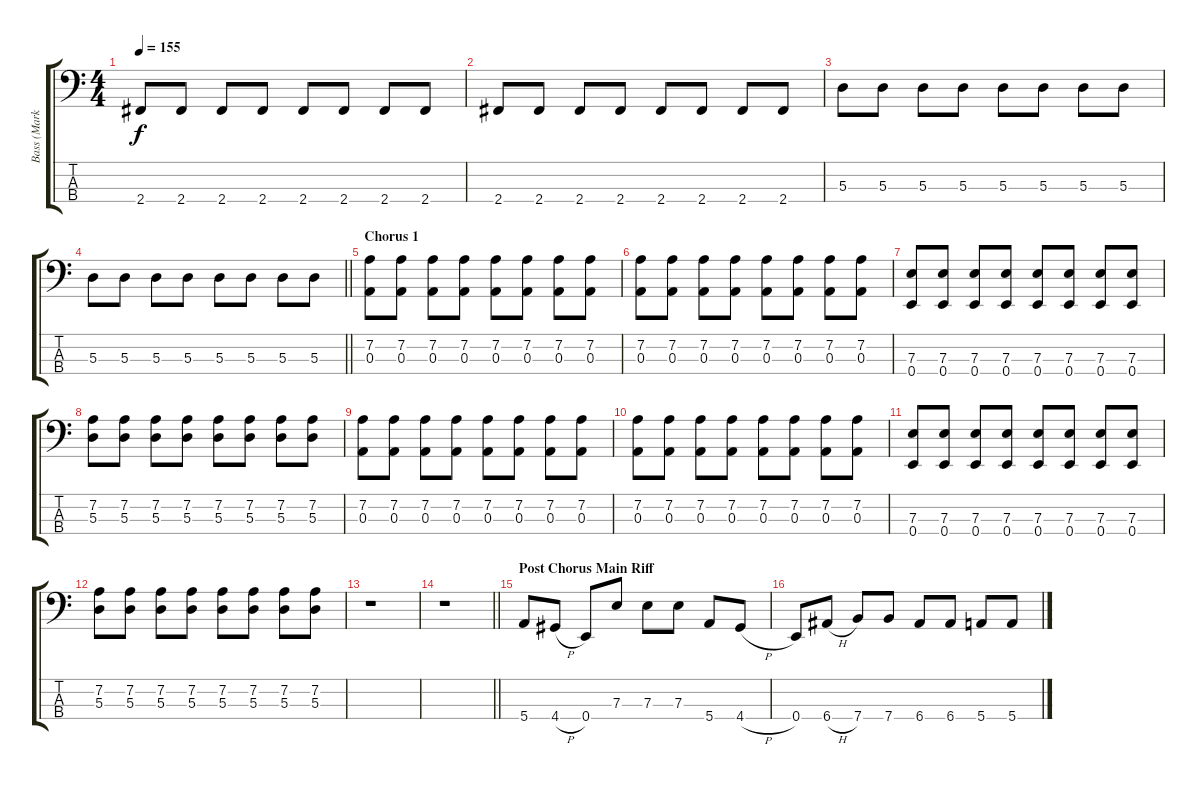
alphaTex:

\track ("Bass (Mark)" "Bass (Mark") {instrument electricbasspick}
\staff {score tabs}
\tuning (G2 D2 A1 E1) {hide}
\ts (4 4)
\tempo 155
\clef f4
\ks c
2.4.8{dy f} 2.4.8 2.4.8 2.4.8 2.4.8 2.4.8 2.4.8 2.4.8 |
2.4.8 2.4.8 2.4.8 2.4.8 2.4.8 2.4.8 2.4.8 2.4.8 |
5.3.8 5.3.8 5.3.8 5.3.8 5.3.8 5.3.8 5.3.8 5.3.8 |
\barLineRight lightlight
5.3.8 5.3.8 5.3.8 5.3.8 5.3.8 5.3.8 5.3.8 5.3.8 |
\section ("" "Chorus 1")
(7.2 0.3).8 (7.2 0.3).8 (7.2 0.3).8 (7.2 0.3).8 (7.2 0.3).8 (7.2 0.3).8 (7.2 0.3).8 (7.2 0.3).8 |
(7.2 0.3).8 (7.2 0.3).8 (7.2 0.3).8 (7.2 0.3).8 (7.2 0.3).8 (7.2 0.3).8 (7.2 0.3).8 (7.2 0.3).8 |
(7.3 0.4).8 (7.3 0.4).8 (7.3 0.4).8 (7.3 0.4).8 (7.3 0.4).8 (7.3 0.4).8 (7.3 0.4).8 (7.3 0.4).8 |
(7.2 5.3).8 (7.2 5.3).8 (7.2 5.3).8 (7.2 5.3).8 (7.2 5.3).8 (7.2 5.3).8 (7.2 5.3).8 (7.2 5.3).8 |
(7.2 0.3).8 (7.2 0.3).8 (7.2 0.3).8 (7.2 0.3).8 (7.2 0.3).8 (7.2 0.3).8 (7.2 0.3).8 (7.2 0.3).8 |
(7.2 0.3).8 (7.2 0.3).8 (7.2 0.3).8 (7.2 0.3).8 (7.2 0.3).8 (7.2 0.3).8 (7.2 0.3).8 (7.2 0.3).8 |
(7.3 0.4).8 (7.3 0.4).8 (7.3 0.4).8 (7.3 0.4).8 (7.3 0.4).8 (7.3 0.4).8 (7.3 0.4).8 (7.3 0.4).8 |
(7.2 5.3).8 (7.2 5.3).8 (7.2 5.3).8 (7.2 5.3).8 (7.2 5.3).8 (7.2 5.3).8 (7.2 5.3).8 (7.2 5.3).8 |
r.1 |
\barLineRight lightlight
r.1 |
\section ("" "Post Chorus Main Riff")
5.4.8 4.4{h}.8 0.4.8 7.3.8 7.3.8 7.3.8 5.4.8 4.4{h}.8 |
0.4.8 6.4{h}.8 7.4.8 7.4.8 6.4.8 6.4.8 5.4.8 5.4.8
